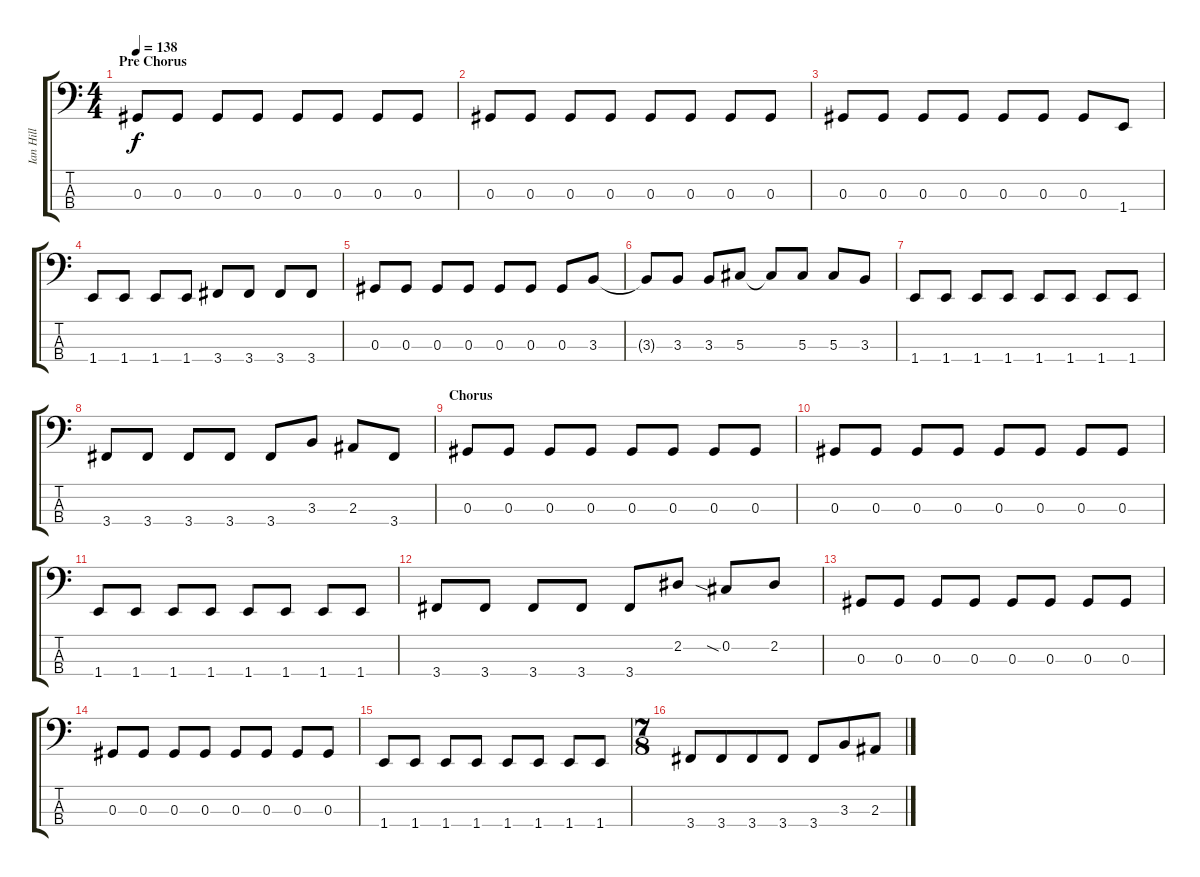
\track ("Ian Hill" "Ian Hill") {instrument electricbassfinger}
\staff {score tabs}
\tuning (Gb2 Db2 Ab1 Eb1) {hide}
\ts (4 4)
\section ("" "Pre Chorus")
\tempo 138
\clef f4
\ks c
0.3.8{dy f} 0.3.8 0.3.8 0.3.8 0.3.8 0.3.8 0.3.8 0.3.8 |
0.3.8 0.3.8 0.3.8 0.3.8 0.3.8 0.3.8 0.3.8 0.3.8 |
0.3.8 0.3.8 0.3.8 0.3.8 0.3.8 0.3.8 0.3.8 1.4.8 |
1.4.8 1.4.8 1.4.8 1.4.8 3.4.8 3.4.8 3.4.8 3.4.8 |
0.3.8 0.3.8 0.3.8 0.3.8 0.3.8 0.3.8 0.3.8 3.3.8 |
3.3{t}.8 3.3.8 3.3.8 5.3.8 5.3{t}.8 5.3.8 5.3.8 3.3.8 |
1.4.8 1.4.8 1.4.8 1.4.8 1.4.8 1.4.8 1.4.8 1.4.8 |
3.4.8 3.4.8 3.4.8 3.4.8 3.4.8 3.3.8 2.3.8 3.4.8 |
\section ("" "Chorus")
0.3.8 0.3.8 0.3.8 0.3.8 0.3.8 0.3.8 0.3.8 0.3.8 |
0.3.8 0.3.8 0.3.8 0.3.8 0.3.8 0.3.8 0.3.8 0.3.8 |
1.4.8 1.4.8 1.4.8 1.4.8 1.4.8 1.4.8 1.4.8 1.4.8 |
3.4.8 3.4.8 3.4.8 3.4.8 3.4.8 2.2.8 0.2{sia}.8 2.2.8 |
0.3.8 0.3.8 0.3.8 0.3.8 0.3.8 0.3.8 0.3.8 0.3.8 |
0.3.8 0.3.8 0.3.8 0.3.8 0.3.8 0.3.8 0.3.8 0.3.8 |
1.4.8 1.4.8 1.4.8 1.4.8 1.4.8 1.4.8 1.4.8 1.4.8 |
\ts (7 8)
3.4.8 3.4.8 3.4.8 3.4.8 3.4.8 3.3.8 2.3.8
